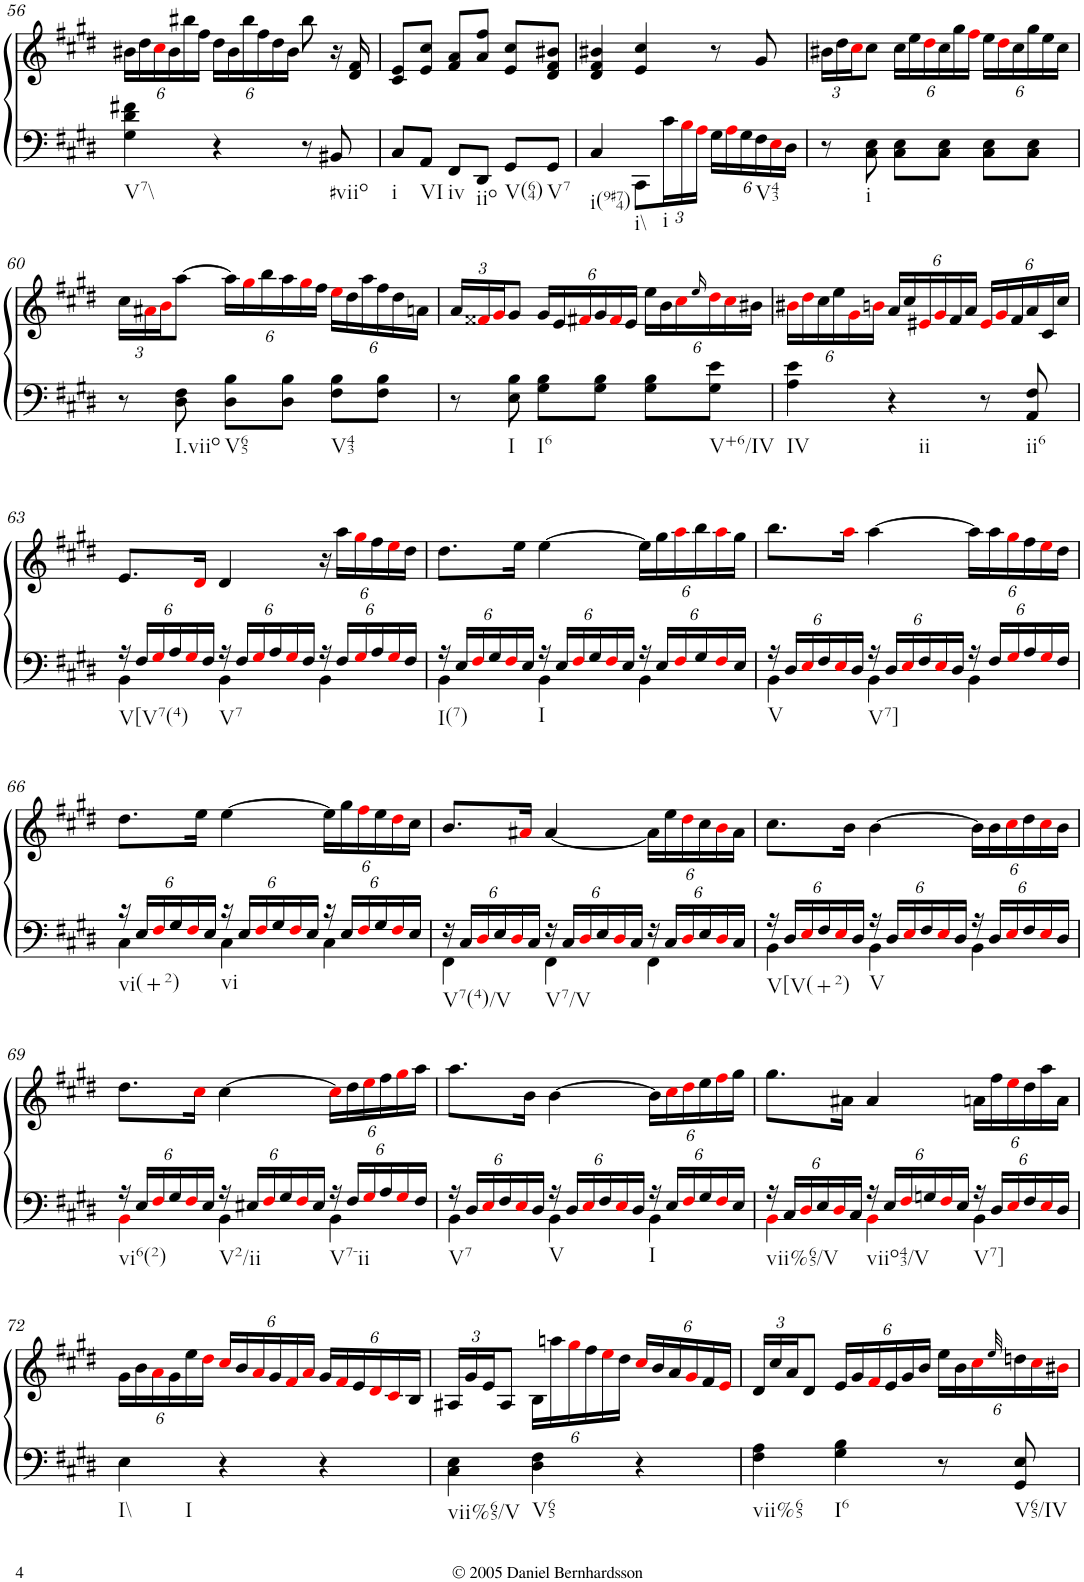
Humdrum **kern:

**kern	**kern
*part1	*part1
*staff2	*staff1
*I"Piano	*
*I'Pno.	*
!!LO:PB:g=z
*clefF4	*clefG2
*k[f#c#g#d#]	*k[f#c#g#d#]
*E:	*E:
*M3/4	*M3/4
*	*Xbrackettup
=56	=56
!LO:TX:b:t=V7\\	!
4G#\ 4d#\ 4f#X\	24b#X\LL
.	24dd#\
.	24cc#i\
.	24b#\
.	24bb#X\
.	24ff#\JJ
4r	24dd#\LL
.	24b#\
.	24bb#\
.	24ff#\
.	24dd#\
.	24b#\JJ
8r	8bb#\
!LO:TX:b:t=#viio	!
8BB#X/	16r
.	16d#/ 16f#/
=57	=57
!LO:TX:b:t=i	!
8C#/L	8c#/ 8e/L
!LO:TX:b:t=VI	!
8AA/J	8e/ 8cc#/J
!LO:TX:b:t=iv	!
8FF#/L	8f#/ 8a/L
!LO:TX:b:t=iio	!
8DD#/J	8a/ 8ff#/J
!LO:TX:b:t=V(64)	!
8GG#/L	8e/ 8cc#/L
!LO:TX:b:t=V7	!
8GG#/J	8d#/ 8f#/ 8b#X/J
=58	=58
!LO:TX:b:t=i(9#74)	!
4C#/	4d#/ 4f#/ 4b#X/
!LO:TX:b:t=i\\	!
8CC#\L	4e/ 4cc#/
*Xbrackettup	*
!LO:TX:b:t=i	!
24c#\L	.
24Bi\	.
24Ai\JJ	.
24G#\LL	8r
24Ai\	.
24G#\	.
!LO:TX:b:t=V43	!
24F#\	8g#/
24Ei\	.
24D#\JJ	.
=59	=59
8r	24b#X\LL
.	24dd#\
.	24cc#i\J
!LO:TX:b:t=i	!
8C#\ 8E\	8cc#\J
8C#\ 8E\L	24cc#\LL
.	24ee\
.	24dd#i\
8C#\ 8E\J	24cc#\
.	24gg#\
.	24ff#i\JJ
8C#\ 8E\L	24ee\LL
.	24dd#i\
.	24cc#\
8C#\ 8E\J	24gg#\
.	24ee\
.	24cc#\JJ
!!LO:LB:g=z
=60	=60
8r	24cc#\LL
.	24a#Xi\
.	24bi\J
!LO:TX:b:t=I.viio	!
8D#\ 8F#\	[>8aa\J
!LO:TX:b:t=V65	!
8D#\ 8B\L	24aa\LL]
.	24gg#i\
.	24bb\
8D#\ 8B\J	24aa\
.	24gg#i\
.	24ff#\JJ
!LO:TX:b:t=V43	!
8F#\ 8B\L	24eei\LL
.	24dd#\
.	24aa\
8F#\ 8B\J	24ff#\
.	24dd#\
.	24an\JJ
=61	=61
8r	24a/LL
.	24f##Xi/
.	24g#i/J
!LO:TX:b:t=I	!
8E\ 8B\	8g#/J
!LO:TX:b:t=I6	!
8G#\ 8B\L	24g#/LL
.	24e/
.	24f#Xi/
8G#\ 8B\J	24g#/
.	24f#i/
.	24e/JJ
8G#\ 8B\L	24ee\LL
.	24b\
.	24cc#i\
.	16qee/
!LO:TX:b:t=V+6/IV	!
8G#\ 8e\J	24dd#i\
.	24cc#i\
.	24b#X\JJ
=62	=62
!LO:TX:b:t=IV	!
4A\ 4e\	24b#Xi\LL
.	24dd#i\
.	24cc#\
.	24ee\
.	24g#i\
.	24bni\JJ
!LO:TX:b:t=ii	!
4r	24a/LL
.	24cc#/
.	24e#Xi/
.	24g#i/
.	24f#/
.	24a/JJ
8r	24e#i/LL
.	24g#i/
.	24f#/
!LO:TX:b:t=ii6	!
8AA/ 8F#/	24a/
.	24c#/
.	24cc#/JJ
!!LO:LB:g=z
=63	=63
*^	*
!LO:TX:b:t=V[V7(4)	!	!
24r	4BB\	8.e/L
24F#/LL	.	.
24G#i/	.	.
24A/	.	.
24G#i/	.	.
.	.	16d#i/Jk
24F#/JJ	.	.
!LO:TX:b:t=V7	!	!
24r	4BB\	4d#/
24F#/LL	.	.
24G#i/	.	.
24A/	.	.
24G#i/	.	.
24F#/JJ	.	.
24r	4BB\	24r
24F#/LL	.	24aa\LL
24G#i/	.	24gg#i\
24A/	.	24ff#\
24G#i/	.	24eei\
24F#/JJ	.	24dd#\JJ
=64	=64	=64
!LO:TX:b:t=I(7)	!	!
24r	4BB\	8.dd#\L
24E/LL	.	.
24F#i/	.	.
24G#/	.	.
24F#i/	.	.
.	.	16ee\Jk
24E/JJ	.	.
!LO:TX:b:t=I	!	!
24r	4BB\	[>4ee\
24E/LL	.	.
24F#i/	.	.
24G#/	.	.
24F#i/	.	.
24E/JJ	.	.
24r	4BB\	24ee\LL]
24E/LL	.	24gg#\
24F#i/	.	24aai\
24G#/	.	24bb\
24F#i/	.	24aai\
24E/JJ	.	24gg#\JJ
=65	=65	=65
!LO:TX:b:t=V	!	!
24r	4BB\	8.bb\L
24D#/LL	.	.
24Ei/	.	.
24F#/	.	.
24Ei/	.	.
.	.	16aai\Jk
24D#/JJ	.	.
!LO:TX:b:t=V7]	!	!
24r	4BB\	[>4aa\
24D#/LL	.	.
24Ei/	.	.
24F#/	.	.
24Ei/	.	.
24D#/JJ	.	.
24r	4BB\	24aa\LL]
24F#/LL	.	24aa\
24G#i/	.	24gg#i\
24A/	.	24ff#\
24G#i/	.	24eei\
24F#/JJ	.	24dd#\JJ
!!LO:LB:g=z
=66	=66	=66
!LO:TX:b:t=vi(+2)	!	!
24r	4C#\	8.dd#\L
24E/LL	.	.
24F#i/	.	.
24G#/	.	.
24F#i/	.	.
.	.	16ee\Jk
24E/JJ	.	.
!LO:TX:b:t=vi	!	!
24r	4C#\	[>4ee\
24E/LL	.	.
24F#i/	.	.
24G#/	.	.
24F#i/	.	.
24E/JJ	.	.
24r	4C#\	24ee\LL]
24E/LL	.	24gg#\
24F#i/	.	24ff#i\
24G#/	.	24ee\
24F#i/	.	24dd#i\
24E/JJ	.	24cc#\JJ
=67	=67	=67
!LO:TX:b:t=V7(4)/V	!	!
24r	4FF#\	8.b/L
24C#/LL	.	.
24D#i/	.	.
24E/	.	.
24D#i/	.	.
.	.	16a#Xi/Jk
24C#/JJ	.	.
!LO:TX:b:t=V7/V	!	!
24r	4FF#\	[<4a#/
24C#/LL	.	.
24D#i/	.	.
24E/	.	.
24D#i/	.	.
24C#/JJ	.	.
24r	4FF#\	24a#\LL]
24C#/LL	.	24ee\
24D#i/	.	24dd#i\
24E/	.	24cc#\
24D#i/	.	24bi\
24C#/JJ	.	24a#\JJ
=68	=68	=68
!LO:TX:b:t=V[V(+2)	!	!
24r	4BB\	8.cc#\L
24D#/LL	.	.
24Ei/	.	.
24F#/	.	.
24Ei/	.	.
.	.	16b\Jk
24D#/JJ	.	.
!LO:TX:b:t=V	!	!
24r	4BB\	[>4b\
24D#/LL	.	.
24Ei/	.	.
24F#/	.	.
24Ei/	.	.
24D#/JJ	.	.
24r	4BB\	24b\LL]
24D#/LL	.	24b\
24Ei/	.	24cc#i\
24F#/	.	24dd#\
24Ei/	.	24cc#i\
24D#/JJ	.	24b\JJ
!!LO:LB:g=z
=69	=69	=69
!LO:TX:b:t=vi6(2)	!	!
24r	4BBi\	8.dd#\L
24E/LL	.	.
24F#i/	.	.
24G#/	.	.
24F#i/	.	.
.	.	16cc#i\Jk
24E/JJ	.	.
!LO:TX:b:t=V2/ii	!	!
24r	4BB\	[>4cc#\
24E#X/LL	.	.
24F#i/	.	.
24G#/	.	.
24F#i/	.	.
24E#/JJ	.	.
!LO:TX:b:t=V7-ii	!	!
24r	4BB\	24cc#i\LL]
24F#/LL	.	24dd#\
24G#i/	.	24eei\
24A/	.	24ff#\
24G#i/	.	24gg#i\
24F#/JJ	.	24aa\JJ
=70	=70	=70
!LO:TX:b:t=V7	!	!
24r	4BB\	8.aa\L
24D#/LL	.	.
24Ei/	.	.
24F#/	.	.
24Ei/	.	.
.	.	16b\Jk
24D#/JJ	.	.
!LO:TX:b:t=V	!	!
24r	4BB\	[>4b\
24D#/LL	.	.
24Ei/	.	.
24F#/	.	.
24Ei/	.	.
24D#/JJ	.	.
!LO:TX:b:t=I	!	!
24r	4BB\	24b\LL]
24E/LL	.	24cc#i\
24F#i/	.	24dd#i\
24G#/	.	24ee\
24F#i/	.	24ff#i\
24E/JJ	.	24gg#\JJ
=71	=71	=71
!LO:TX:b:t=vii%65/V	!	!
24r	4BBi\	8.gg#\L
24C#/LL	.	.
24D#i/	.	.
24E/	.	.
24D#i/	.	.
.	.	16a#X\Jk
24C#/JJ	.	.
!LO:TX:b:t=viio43/V	!	!
24r	4BBi\	4a#/
24E/LL	.	.
24F#i/	.	.
24Gn/	.	.
24F#i/	.	.
24E/JJ	.	.
!LO:TX:b:t=V7]	!	!
24r	4BB\	24an\LL
24D#/LL	.	24ff#\
24Ei/	.	24eei\
24F#/	.	24dd#\
24Ei/	.	24aa\
24D#/JJ	.	24a\JJ
*v	*v	*
!!LO:LB:g=z
=72	=72
!LO:TX:b:t=I\\	!
!LO:TX:b:t=I	!
4E\	24g#\LL
.	24b\
.	24ai\
.	24g#\
.	24ee\
.	24dd#i\JJ
4r	24cc#i/LL
.	24b/
.	24ai/
.	24g#/
.	24f#i/
.	24ai/JJ
4r	24g#/LL
.	24f#i/
.	24e/
.	24d#i/
.	24c#i/
.	24B/JJ
=73	=73
!LO:TX:b:t=vii%65/V	!
4C#\ 4E\	24A#X/LL
.	24g#/
.	24e/J
.	8A#/J
!LO:TX:b:t=V65	!
4D#\ 4F#\	24B\LL
.	24aan\
.	24gg#i\
.	24ff#\
.	24eei\
.	24dd#\JJ
4r	24cc#i/LL
.	24b/
.	24a/
.	24g#i/
.	24f#/
.	24ei/JJ
=74	=74
!LO:TX:b:t=vii%65	!
4F#\ 4A\	24d#/LL
.	24cc#/
.	24a/J
.	8d#/J
!LO:TX:b:t=I6	!
4G#\ 4B\	24e/LL
.	24g#/
.	24f#i/
.	24e/
.	24g#/
.	24b/JJ
8r	24ee\LL
.	24b\
.	24cc#i\
.	32qee/
!LO:TX:b:t=V65/IV	!
8GG#/ 8E/	24ddn\
.	24cc#i\
.	24b#Xi\JJ
=	=
*-	*-
